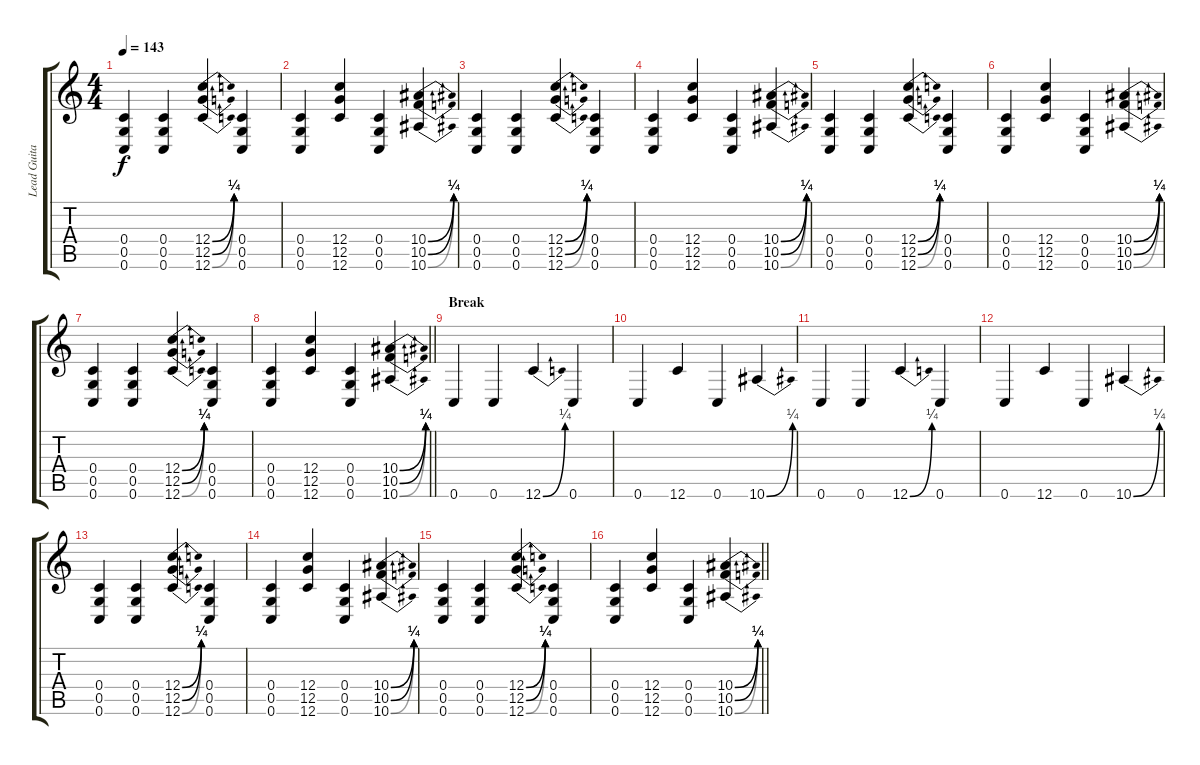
\track ("Lead Guitar (John 5)" "Lead Guita") {instrument distortionguitar}
\staff {score tabs}
\tuning (D4 A3 F3 C3 G2 C2) {hide}
\ts (4 4)
\tempo 143
\clef g2
\ks c
(0.4 0.5 0.6).4{dy f} (0.4 0.5 0.6).4 (12.4{be (bend 0 0 60 1)} 12.5{be (bend 0 0 60 1)} 12.6{be (bend 0 0 60 1)}).4 (0.4 0.5 0.6).4 |
(0.4 0.5 0.6).4 (12.4 12.5 12.6).4 (0.4 0.5 0.6).4 (10.4{be (bend 0 0 60 1)} 10.5{be (bend 0 0 60 1)} 10.6{be (bend 0 0 60 1)}).4 |
(0.4 0.5 0.6).4 (0.4 0.5 0.6).4 (12.4{be (bend 0 0 60 1)} 12.5{be (bend 0 0 60 1)} 12.6{be (bend 0 0 60 1)}).4 (0.4 0.5 0.6).4 |
(0.4 0.5 0.6).4 (12.4 12.5 12.6).4 (0.4 0.5 0.6).4 (10.4{be (bend 0 0 60 1)} 10.5{be (bend 0 0 60 1)} 10.6{be (bend 0 0 60 1)}).4 |
(0.4 0.5 0.6).4 (0.4 0.5 0.6).4 (12.4{be (bend 0 0 60 1)} 12.5{be (bend 0 0 60 1)} 12.6{be (bend 0 0 60 1)}).4 (0.4 0.5 0.6).4 |
(0.4 0.5 0.6).4 (12.4 12.5 12.6).4 (0.4 0.5 0.6).4 (10.4{be (bend 0 0 60 1)} 10.5{be (bend 0 0 60 1)} 10.6{be (bend 0 0 60 1)}).4 |
(0.4 0.5 0.6).4 (0.4 0.5 0.6).4 (12.4{be (bend 0 0 60 1)} 12.5{be (bend 0 0 60 1)} 12.6{be (bend 0 0 60 1)}).4 (0.4 0.5 0.6).4 |
\barLineRight lightlight
(0.4 0.5 0.6).4 (12.4 12.5 12.6).4 (0.4 0.5 0.6).4 (10.4{be (bend 0 0 60 1)} 10.5{be (bend 0 0 60 1)} 10.6{be (bend 0 0 60 1)}).4 |
\section ("" "Break")
0.6.4 0.6.4 12.6{be (bend 0 0 60 1)}.4 0.6.4 |
0.6.4 12.6.4 0.6.4 10.6{be (bend 0 0 60 1)}.4 |
0.6.4 0.6.4 12.6{be (bend 0 0 60 1)}.4 0.6.4 |
0.6.4 12.6.4 0.6.4 10.6{be (bend 0 0 60 1)}.4 |
(0.4 0.5 0.6).4 (0.4 0.5 0.6).4 (12.4{be (bend 0 0 60 1)} 12.5{be (bend 0 0 60 1)} 12.6{be (bend 0 0 60 1)}).4 (0.4 0.5 0.6).4 |
(0.4 0.5 0.6).4 (12.4 12.5 12.6).4 (0.4 0.5 0.6).4 (10.4{be (bend 0 0 60 1)} 10.5{be (bend 0 0 60 1)} 10.6{be (bend 0 0 60 1)}).4 |
(0.4 0.5 0.6).4 (0.4 0.5 0.6).4 (12.4{be (bend 0 0 60 1)} 12.5{be (bend 0 0 60 1)} 12.6{be (bend 0 0 60 1)}).4 (0.4 0.5 0.6).4 |
\barLineRight lightlight
(0.4 0.5 0.6).4 (12.4 12.5 12.6).4 (0.4 0.5 0.6).4 (10.4{be (bend 0 0 60 1)} 10.5{be (bend 0 0 60 1)} 10.6{be (bend 0 0 60 1)}).4
